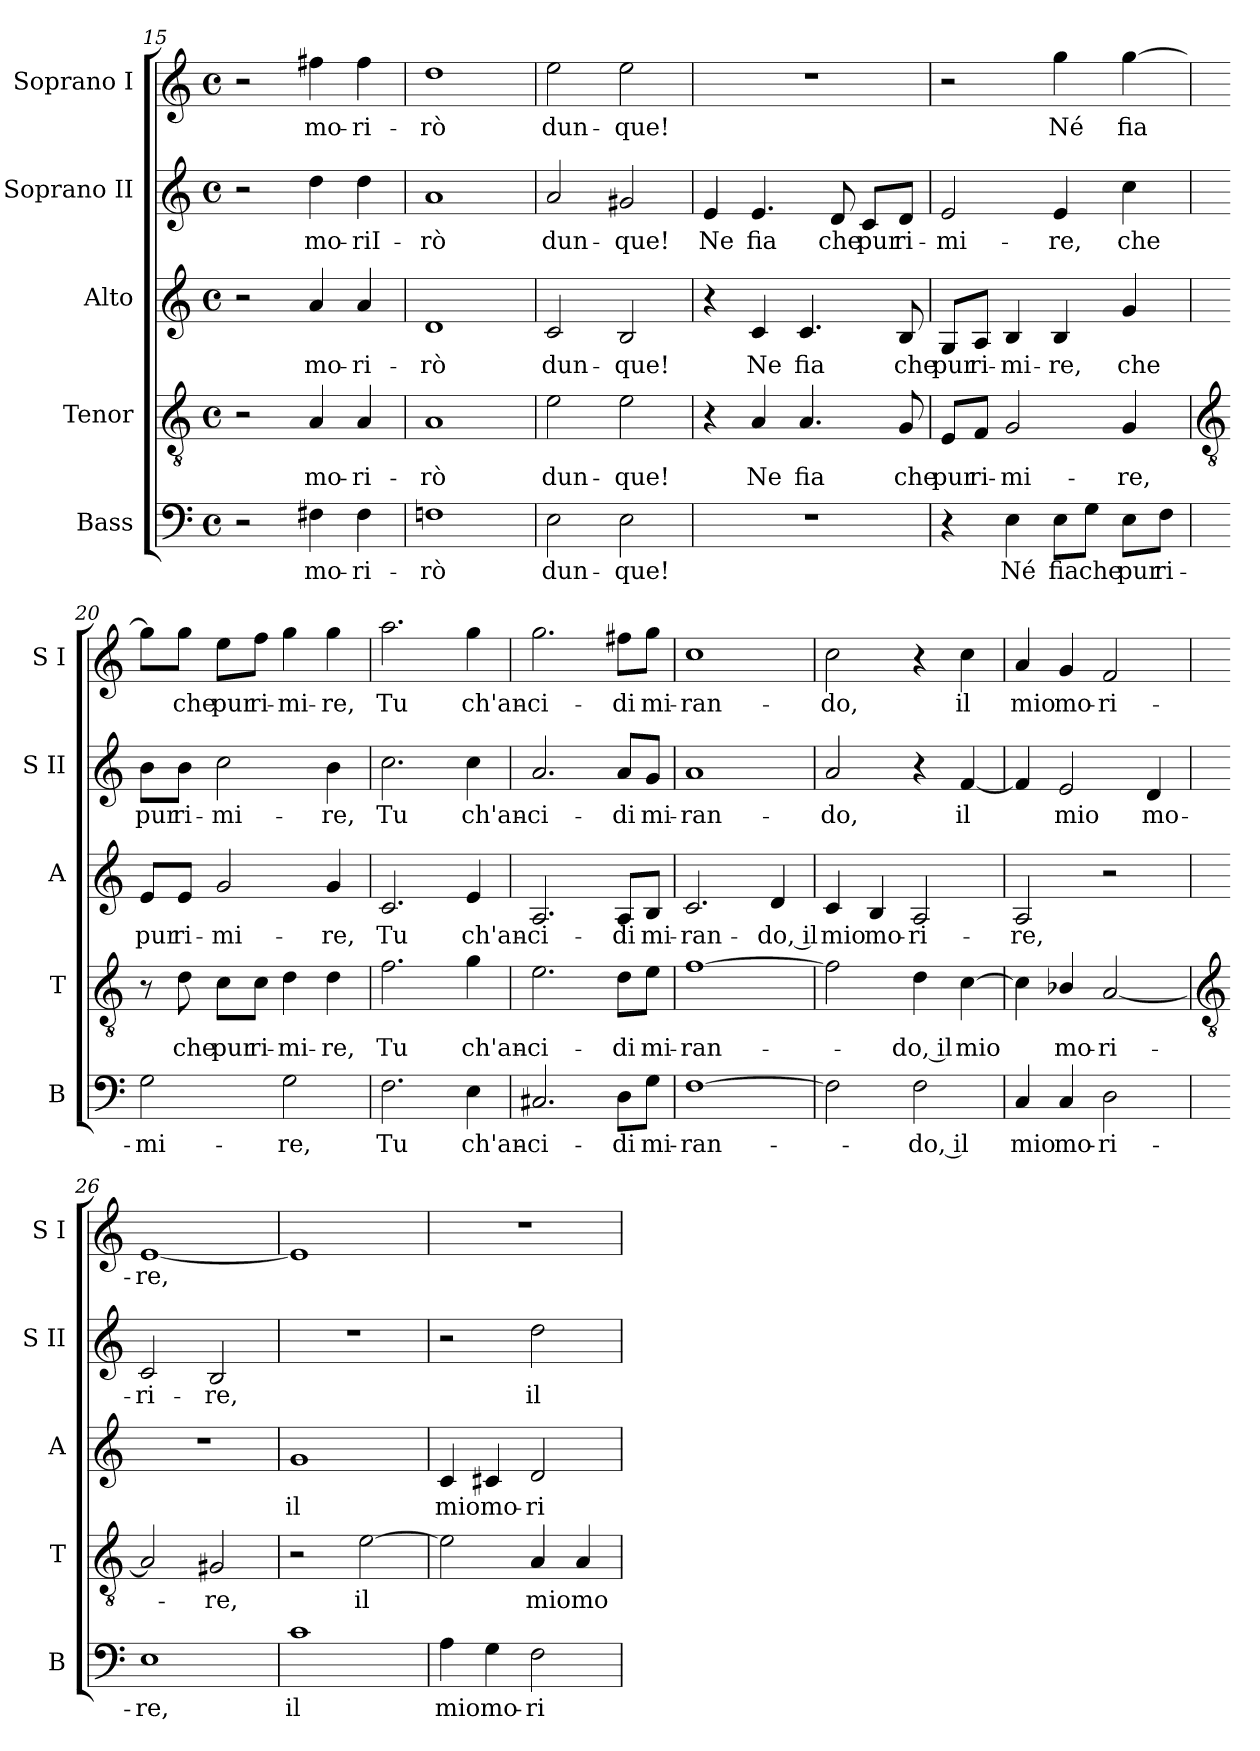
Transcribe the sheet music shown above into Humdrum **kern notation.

**kern	**text	**kern	**text	**kern	**text	**kern	**text	**kern	**text
*part5	*part5	*part4	*part4	*part3	*part3	*part2	*part2	*part1	*part1
*staff5	*staff5	*staff4	*staff4	*staff3	*staff3	*staff2	*staff2	*staff1	*staff1
*I"Bass	*	*I"Tenor	*	*I"Alto	*	*I"Soprano II	*	*I"Soprano I	*
*I'B	*	*I'T	*	*I'A	*	*I'S II	*	*I'S I	*
*clefF4	*	*clefGv2	*	*clefG2	*	*clefG2	*	*clefG2	*
*k[]	*	*k[]	*	*k[]	*	*k[]	*	*k[]	*
*C:	*	*C:	*	*C:	*	*C:	*	*C:	*
*M4/4	*	*M4/4	*	*M4/4	*	*M4/4	*	*M4/4	*
*met(c)	*	*met(c)	*	*met(c)	*	*met(c)	*	*met(c)	*
=15	=15	=15	=15	=15	=15	=15	=15	=15	=15
2r	.	2r	.	2r	.	2r	.	2r	.
!	!LO:LY:b	!	!LO:LY:b	!	!LO:LY:b	!	!LO:LY:b	!	!LO:LY:b
4F#X	mo-	4A	mo-	4a	mo-	4dd	mo-	4ff#X	mo-
!	!LO:LY:b	!	!LO:LY:b	!	!LO:LY:b	!	!LO:LY:b	!	!LO:LY:b
4F#	-ri-	4A	-ri-	4a	-ri-	4dd	-riI-	4ff#	-ri-
=16	=16	=16	=16	=16	=16	=16	=16	=16	=16
!	!LO:LY:b	!	!LO:LY:b	!	!LO:LY:b	!	!LO:LY:b	!	!LO:LY:b
1Fn	-rò	1A	-rò	1d	-rò	1a	-rò	1dd	-rò
=17	=17	=17	=17	=17	=17	=17	=17	=17	=17
!	!LO:LY:b	!	!LO:LY:b	!	!LO:LY:b	!	!LO:LY:b	!	!LO:LY:b
2E	dun-	2e	dun-	2c	dun-	2a	dun-	2ee	dun-
!	!LO:LY:b	!	!LO:LY:b	!	!LO:LY:b	!	!LO:LY:b	!	!LO:LY:b
2E	-que!	2e	-que!	2B	-que!	2g#X	-que!	2ee	-que!
=18	=18	=18	=18	=18	=18	=18	=18	=18	=18
!	!	!	!	!	!	!	!LO:LY:b	!	!
1r	.	4r	.	4r	.	4e	Ne	1r	.
!	!	!	!LO:LY:b	!	!LO:LY:b	!	!LO:LY:b	!	!
.	.	4A	Ne	4c	Ne	4.e	fia	.	.
!	!	!	!LO:LY:b	!	!LO:LY:b	!	!	!	!
.	.	4.A	fia	4.c	fia	.	.	.	.
!	!	!	!	!	!	!	!LO:LY:b	!	!
.	.	.	.	.	.	8d	che	.	.
!	!	!	!	!	!	!	!LO:LY:b	!	!
.	.	.	.	.	.	8c/L	pur	.	.
!	!	!	!LO:LY:b	!	!LO:LY:b	!	!LO:LY:b	!	!
.	.	8G	che	8B	che	8d/J	ri-	.	.
=19	=19	=19	=19	=19	=19	=19	=19	=19	=19
!	!	!	!LO:LY:b	!	!LO:LY:b	!	!LO:LY:b	!	!
4r	.	8E/L	pur	8G/L	pur	2e	-mi-	2r	.
!	!	!	!LO:LY:b	!	!LO:LY:b	!	!	!	!
.	.	8F/J	ri-	8A/J	ri-	.	.	.	.
!	!LO:LY:b	!	!LO:LY:b	!	!LO:LY:b	!	!	!	!
4E	Né	2G	-mi-	4B	-mi-	.	.	.	.
!	!LO:LY:b	!	!	!	!LO:LY:b	!	!LO:LY:b	!	!LO:LY:b
8E\L	fia	.	.	4B	-re,	4e	-re,	4gg	Né
!	!LO:LY:b	!	!	!	!	!	!	!	!
8G\J	che	.	.	.	.	.	.	.	.
!	!LO:LY:b	!	!LO:LY:b	!	!LO:LY:b	!	!LO:LY:b	!	!LO:LY:b
8E\L	pur	4G	-re,	4g	che	4cc	che	[4gg	fia
!	!LO:LY:b	!	!	!	!	!	!	!	!
8F\J	ri-	.	.	.	.	.	.	.	.
!!LO:LB:g=z
=20	=20	=20	=20	=20	=20	=20	=20	=20	=20
*	*	*clefGv2	*	*	*	*	*	*	*
!	!LO:LY:b	!	!	!	!LO:LY:b	!	!LO:LY:b	!	!
2G	-mi-	8r	.	8e/L	pur	8b\L	pur	8gg\L]	.
!	!	!	!LO:LY:b	!	!LO:LY:b	!	!LO:LY:b	!	!LO:LY:b
.	.	8d	che	8e/J	ri-	8b\J	ri-	8gg\J	che
!	!	!	!LO:LY:b	!	!LO:LY:b	!	!LO:LY:b	!	!LO:LY:b
.	.	8c\L	pur	2g	-mi-	2cc	-mi-	8ee\L	pur
!	!	!	!LO:LY:b	!	!	!	!	!	!LO:LY:b
.	.	8c\J	ri-	.	.	.	.	8ff\J	ri-
!	!LO:LY:b	!	!LO:LY:b	!	!	!	!	!	!LO:LY:b
2G	-re,	4d	-mi-	.	.	.	.	4gg	-mi-
!	!	!	!LO:LY:b	!	!LO:LY:b	!	!LO:LY:b	!	!LO:LY:b
.	.	4d	-re,	4g	-re,	4b	-re,	4gg	-re,
=21	=21	=21	=21	=21	=21	=21	=21	=21	=21
!	!LO:LY:b	!	!LO:LY:b	!	!LO:LY:b	!	!LO:LY:b	!	!LO:LY:b
2.F	Tu	2.f	Tu	2.c	Tu	2.cc	Tu	2.aa	Tu
!	!LO:LY:b	!	!LO:LY:b	!	!LO:LY:b	!	!LO:LY:b	!	!LO:LY:b
4E	ch'an-	4g	ch'an-	4e	ch'an-	4cc	ch'an-	4gg	ch'an-
=22	=22	=22	=22	=22	=22	=22	=22	=22	=22
!	!LO:LY:b	!	!LO:LY:b	!	!LO:LY:b	!	!LO:LY:b	!	!LO:LY:b
2.C#X	-ci-	2.e	-ci-	2.A	-ci-	2.a	-ci-	2.gg	-ci-
!	!LO:LY:b	!	!LO:LY:b	!	!LO:LY:b	!	!LO:LY:b	!	!LO:LY:b
8D\L	-di	8d\L	-di	8A/L	-di	8a/L	-di	8ff#X\L	-di
!	!LO:LY:b	!	!LO:LY:b	!	!LO:LY:b	!	!LO:LY:b	!	!LO:LY:b
8G\J	mi-	8e\J	mi-	8B/J	mi-	8g/J	mi-	8gg\J	mi-
=23	=23	=23	=23	=23	=23	=23	=23	=23	=23
!	!LO:LY:b	!	!LO:LY:b	!	!LO:LY:b	!	!LO:LY:b	!	!LO:LY:b
[1F	-ran-	[1f	-ran-	2.c	-ran-	1a	-ran-	1cc	-ran-
!	!	!	!	!	!LO:LY:b	!	!	!	!
.	.	.	.	4d	-do, il	.	.	.	.
=24	=24	=24	=24	=24	=24	=24	=24	=24	=24
!	!	!	!	!	!LO:LY:b	!	!LO:LY:b	!	!LO:LY:b
2F]	.	2f]	.	4c	mio	2a	-do,	2cc	-do,
!	!	!	!	!	!LO:LY:b	!	!	!	!
.	.	.	.	4B	mo-	.	.	.	.
!	!LO:LY:b	!	!LO:LY:b	!	!LO:LY:b	!	!	!	!
2F	do, il	4d	do, il	2A	-ri-	4r	.	4r	.
!	!	!	!LO:LY:b	!	!	!	!LO:LY:b	!	!LO:LY:b
.	.	[4c	mio	.	.	[4f	il	4cc	il
=25	=25	=25	=25	=25	=25	=25	=25	=25	=25
!	!LO:LY:b	!	!	!	!LO:LY:b	!	!	!	!LO:LY:b
4C	mio	4c]	.	2A	-re,	4f]	.	4a	mio
!	!LO:LY:b	!	!LO:LY:b	!	!	!	!LO:LY:b	!	!LO:LY:b
4C	mo-	4B-X/	mo-	.	.	2e	mio	4g	mo-
!	!LO:LY:b	!	!LO:LY:b	!	!	!	!	!	!LO:LY:b
2D	-ri-	[2A	-ri-	2r	.	.	.	2f	-ri-
!	!	!	!	!	!	!	!LO:LY:b	!	!
.	.	.	.	.	.	4d	mo-	.	.
!!LO:LB:g=z
=26	=26	=26	=26	=26	=26	=26	=26	=26	=26
*	*	*clefGv2	*	*	*	*	*	*	*
!	!LO:LY:b	!	!	!	!	!	!LO:LY:b	!	!LO:LY:b
1E	-re,	2A]	.	1r	.	2c	-ri-	[1e	-re,
!	!	!	!LO:LY:b	!	!	!	!LO:LY:b	!	!
.	.	2G#X	re,	.	.	2B	-re,	.	.
=27	=27	=27	=27	=27	=27	=27	=27	=27	=27
!	!LO:LY:b	!	!	!	!LO:LY:b	!	!	!	!
1c	il	2r	.	1g	il	1r	.	1e]	.
!	!	!	!LO:LY:b	!	!	!	!	!	!
.	.	[2e	il	.	.	.	.	.	.
=28	=28	=28	=28	=28	=28	=28	=28	=28	=28
!	!LO:LY:b	!	!	!	!LO:LY:b	!	!	!	!
4A	mio	2e]	.	4c	mio	2r	.	1r	.
!	!LO:LY:b	!	!	!	!LO:LY:b	!	!	!	!
4G	mo-	.	.	4c#X	mo-	.	.	.	.
!	!LO:LY:b	!	!LO:LY:b	!	!LO:LY:b	!	!LO:LY:b	!	!
2F	-ri-	4A	mio	2d	-ri-	2dd	il	.	.
!	!	!	!LO:LY:b	!	!	!	!	!	!
.	.	4A	mo-	.	.	.	.	.	.
=	=	=	=	=	=	=	=	=	=
*-	*-	*-	*-	*-	*-	*-	*-	*-	*-
